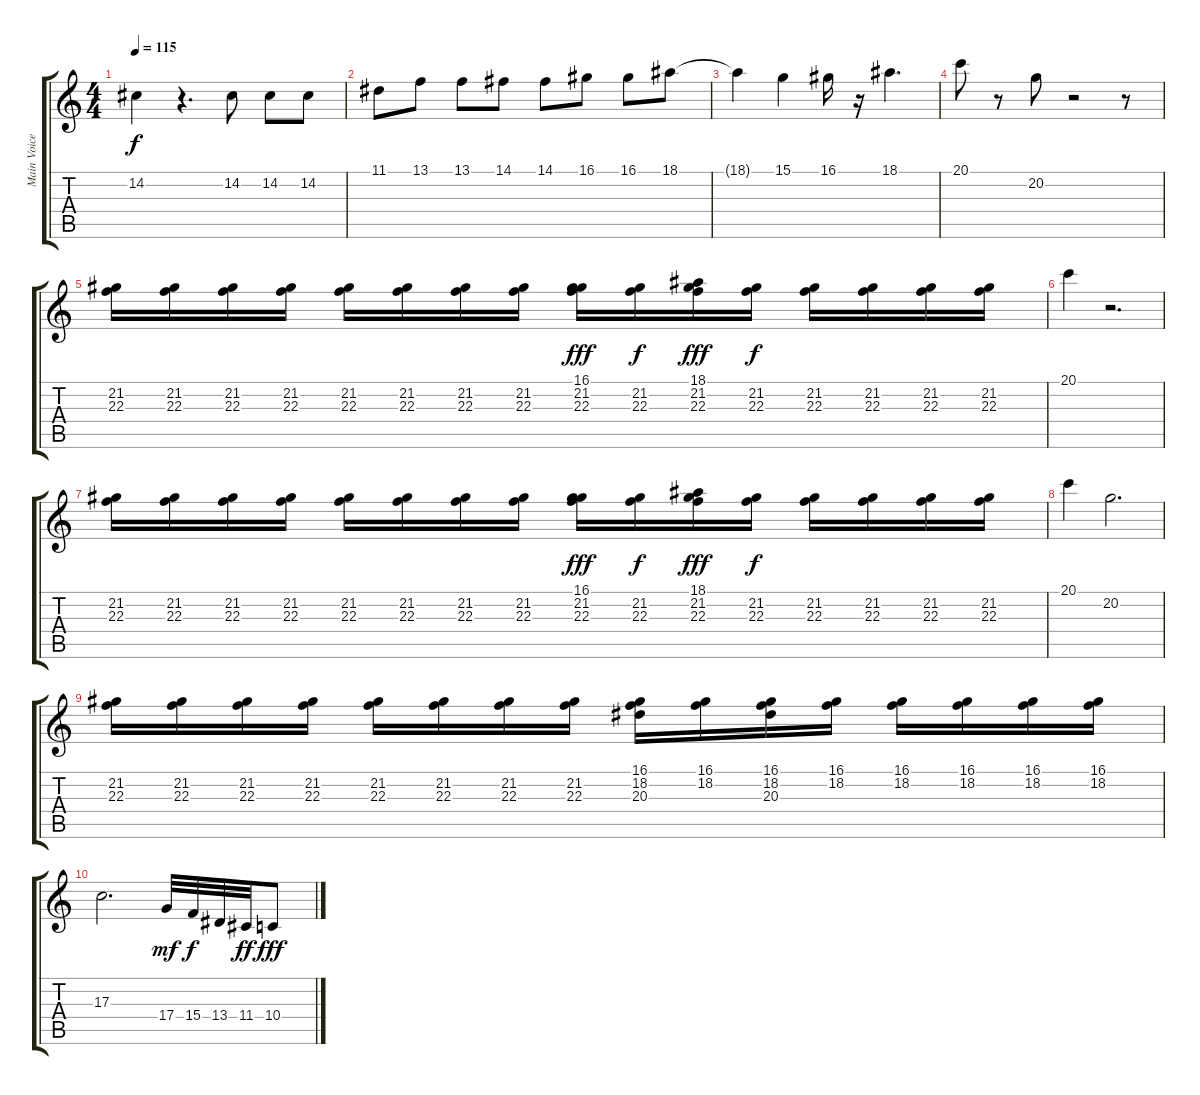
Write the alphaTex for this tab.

\track ("Main Voice" "Main Voice") {instrument piccolo}
\staff {score tabs}
\tuning (E4 B3 G3 D3 A2 E2) {hide}
\ts (4 4)
\tempo 115
\clef g2
\ks c
14.2{t}.4{dy f} r.4{d} 14.2.8 14.2.8 14.2.8 |
11.1.8 13.1.8 13.1.8 14.1.8 14.1.8 16.1.8 16.1.8 18.1.8 |
18.1{t}.4 15.1.4 16.1.16 r.16 18.1.4{d} |
20.1.8 r.8 20.2.8 r.2 r.8 |
(21.2 22.3).16 (21.2 22.3).16 (21.2 22.3).16 (21.2 22.3).16 (21.2 22.3).16 (21.2 22.3).16 (21.2 22.3).16 (21.2 22.3).16 (16.1 21.2 22.3).16{dy fff} (21.2 22.3).16{dy f} (18.1 21.2 22.3).16{dy fff} (21.2 22.3).16{dy f} (21.2 22.3).16 (21.2 22.3).16 (21.2 22.3).16 (21.2 22.3).16 |
20.1.4 r.2{d} |
(21.2 22.3).16 (21.2 22.3).16 (21.2 22.3).16 (21.2 22.3).16 (21.2 22.3).16 (21.2 22.3).16 (21.2 22.3).16 (21.2 22.3).16 (16.1 21.2 22.3).16{dy fff} (21.2 22.3).16{dy f} (18.1 21.2 22.3).16{dy fff} (21.2 22.3).16{dy f} (21.2 22.3).16 (21.2 22.3).16 (21.2 22.3).16 (21.2 22.3).16 |
20.1.4 20.2.2{d} |
(21.2 22.3).16 (21.2 22.3).16 (21.2 22.3).16 (21.2 22.3).16 (21.2 22.3).16 (21.2 22.3).16 (21.2 22.3).16 (21.2 22.3).16 (16.1 18.2 20.3).16 (16.1 18.2).16 (16.1 18.2 20.3).16 (16.1 18.2).16 (16.1 18.2).16 (16.1 18.2).16 (16.1 18.2).16 (16.1 18.2).16 |
17.3.2{d} 17.4.32{dy mf} 15.4.32{dy f} 13.4.32 11.4.32{dy ff} 10.4.8{dy fff}
